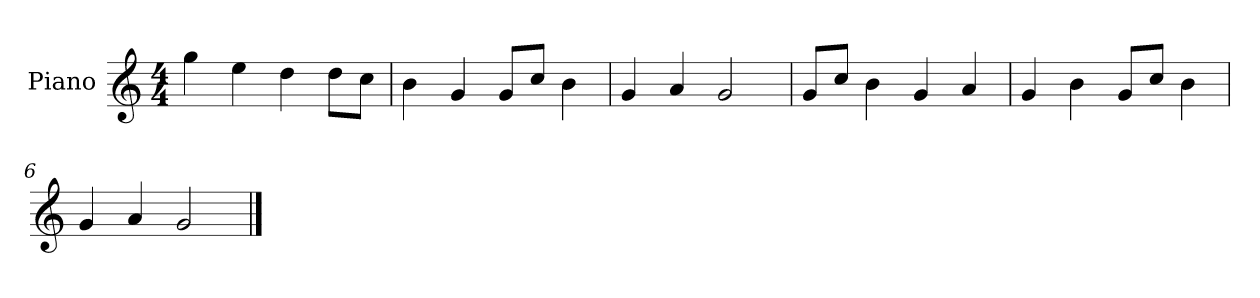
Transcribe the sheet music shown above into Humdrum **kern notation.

**kern
*part1
*staff1
*I"Piano
*I'P-no
*clefG2
*k[]
*M4/4
*MM90
=1
4gg\
4ee\
4dd\
8dd\L
8cc\J
=2
4b\
4g/
8g/L
8cc/J
4b\
=3
4g/
4a/
2g/
=4
8g/L
8cc/J
4b\
4g/
4a/
=5
4g/
4b\
8g/L
8cc/J
4b\
=6
4g/
4a/
2g/
==
*-
